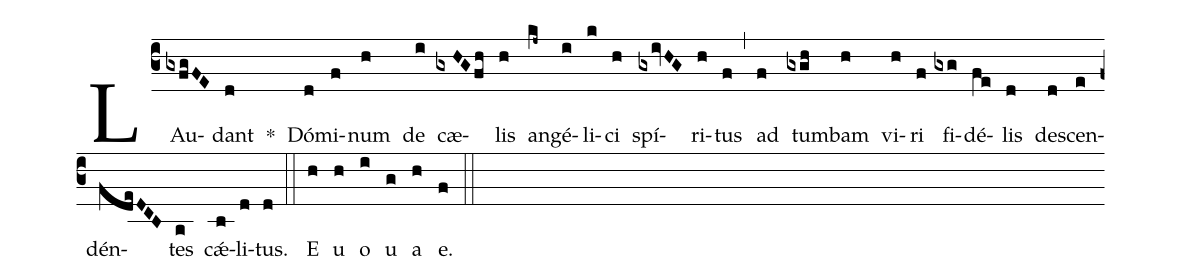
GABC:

%%
(c3)
LAu(gxfgFE)dant(d) *()
Dó(d)mi(f)num(h) de(i) cæ(gxHGfh)lis(h) an(kj~)gé(i)li(k)ci(h) spí(gxivHG)ri(h)tus(f) (,)
ad(f) tum(gxgh)bam(h) vi(h)ri(f) fi(gxg)dé(fe)lis(d) de(d)scen(e)dén(fdeDCB)tes(a) cǽ(b)li(d)tus.(d) (::)
E(h) u(h) o(i) u(g) a(h) e.(f) (::)
